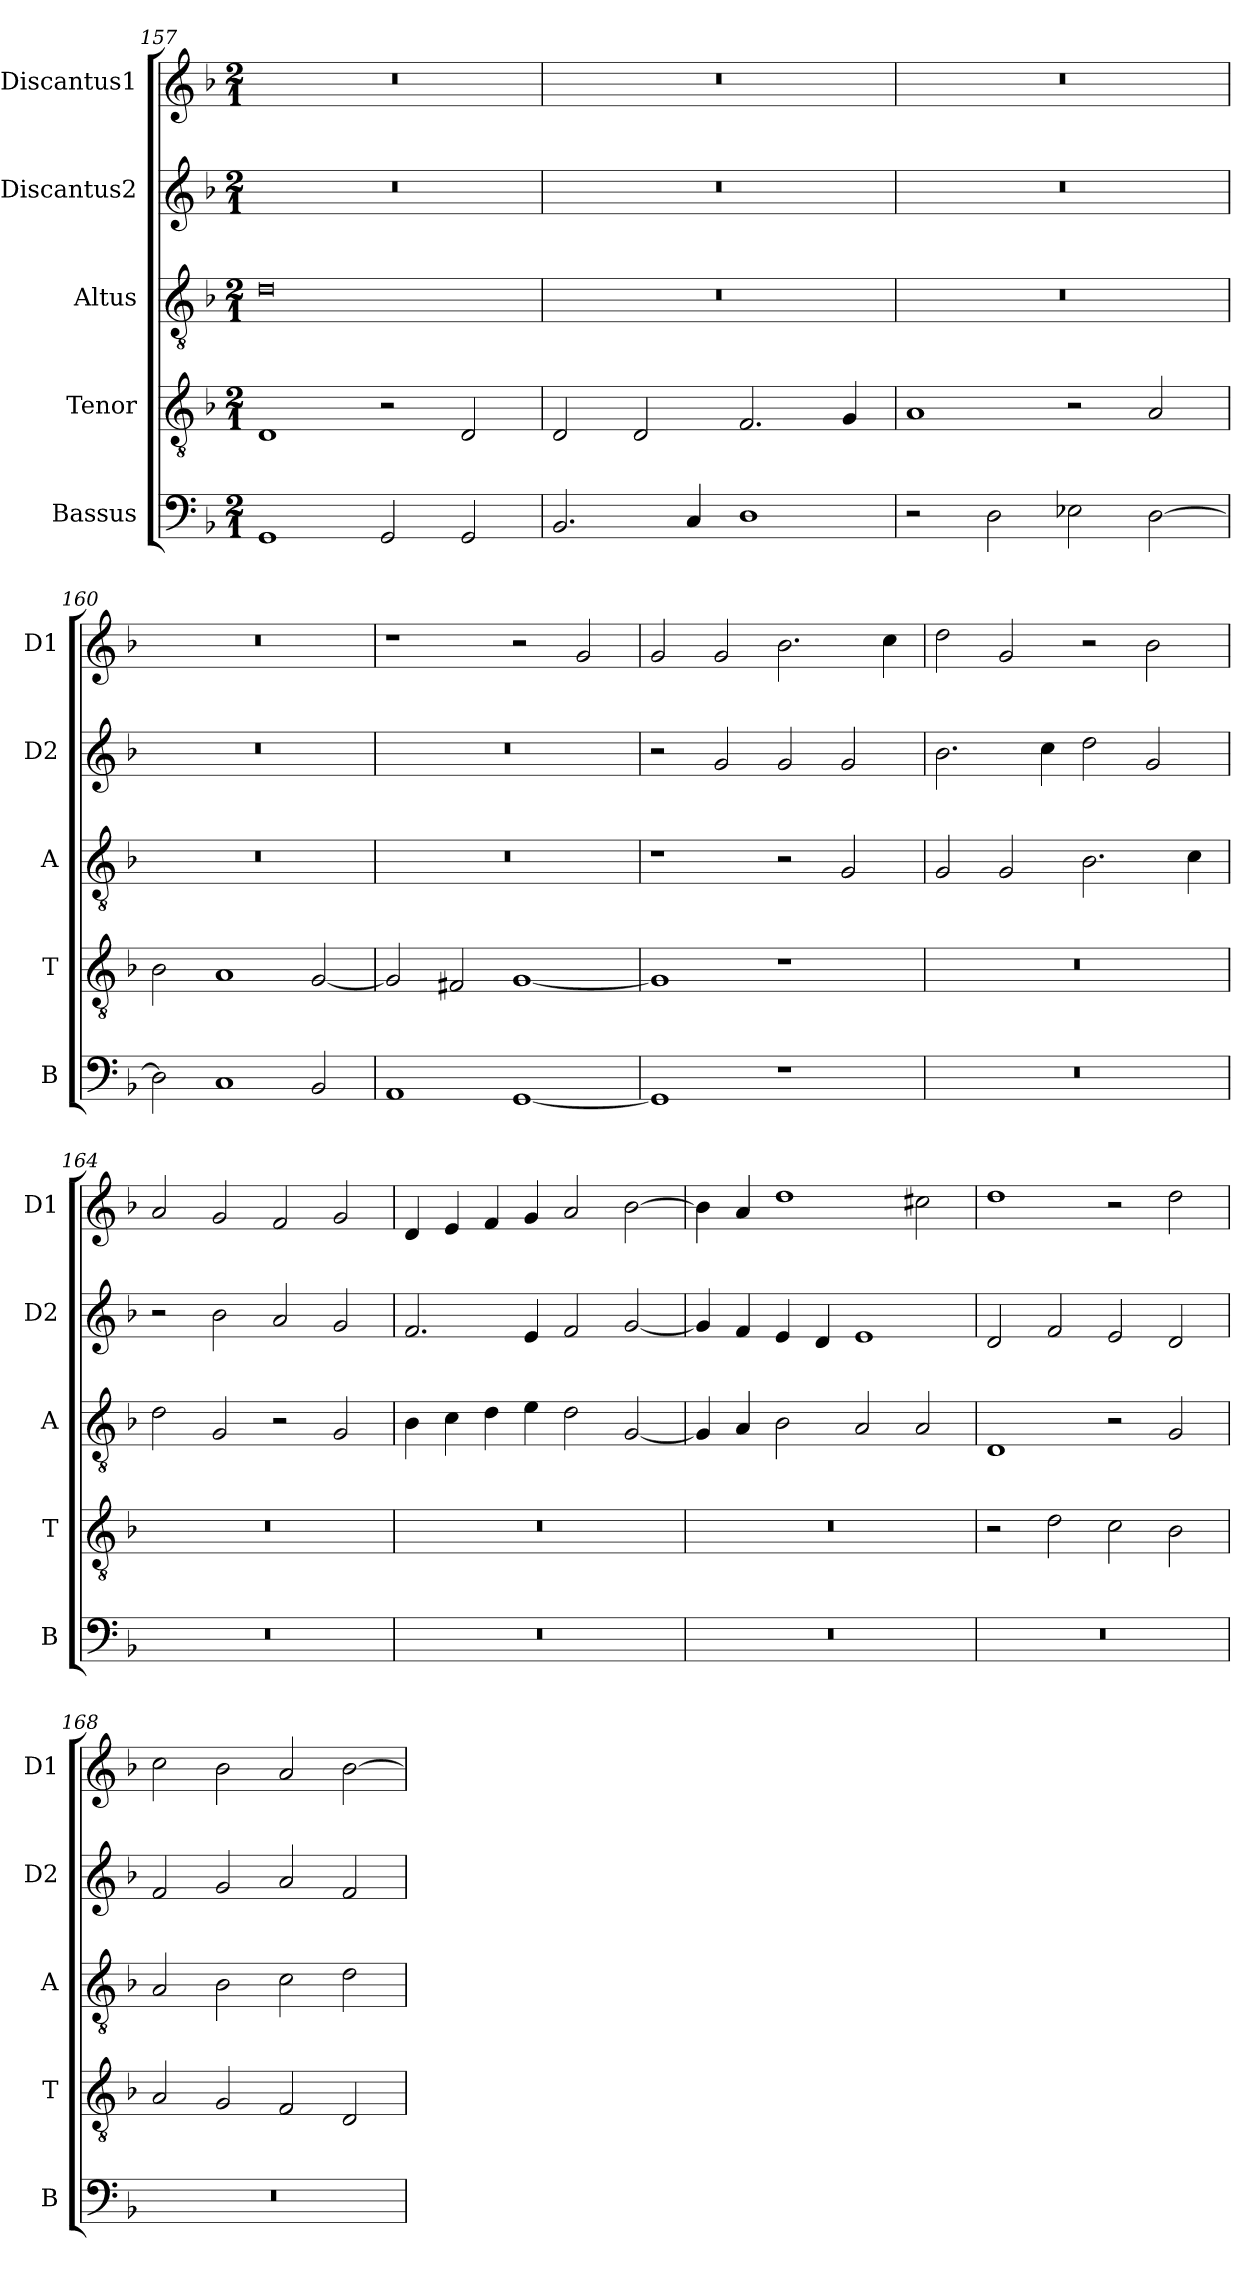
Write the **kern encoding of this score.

**kern	**kern	**kern	**kern	**kern
*part5	*part4	*part3	*part2	*part1
*staff5	*staff4	*staff3	*staff2	*staff1
*I"Bassus	*I"Tenor	*I"Altus	*I"Discantus2	*I"Discantus1
*I'B	*I'T	*I'A	*I'D2	*I'D1
*clefF4	*clefGv2	*clefGv2	*clefG2	*clefG2
*k[b-]	*k[b-]	*k[b-]	*k[b-]	*k[b-]
*M2/1	*M2/1	*M2/1	*M2/1	*M2/1
=157	=157	=157	=157	=157
1GG	1D	0d	0r	0r
2GG/	2r	.	.	.
2GG/	2D/	.	.	.
=158	=158	=158	=158	=158
2.BB-/	2D/	0r	0r	0r
.	2D/	.	.	.
4C/	.	.	.	.
1D	2.F/	.	.	.
.	4G/	.	.	.
=159	=159	=159	=159	=159
2r	1A	0r	0r	0r
2D\	.	.	.	.
2E-X\	2r	.	.	.
[2D\	2A/	.	.	.
=160	=160	=160	=160	=160
2D\]	2B-\	0r	0r	0r
1C	1A	.	.	.
2BB-/	[2G/	.	.	.
=161	=161	=161	=161	=161
1AA	2G/]	0r	0r	1r
.	2F#X/	.	.	.
[1GG	[1G	.	.	2r
.	.	.	.	2g/
=162	=162	=162	=162	=162
1GG]	1G]	1r	2r	2g/
.	.	.	2g/	2g/
1r	1r	2r	2g/	2.b-\
.	.	2G/	2g/	.
.	.	.	.	4cc\
=163	=163	=163	=163	=163
0r	0r	2G/	2.b-\	2dd\
.	.	2G/	.	2g/
.	.	.	4cc\	.
.	.	2.B-\	2dd\	2r
.	.	.	2g/	2b-\
.	.	4c\	.	.
=164	=164	=164	=164	=164
0r	0r	2d\	2r	2a/
.	.	2G/	2b-\	2g/
.	.	2r	2a/	2f/
.	.	2G/	2g/	2g/
=165	=165	=165	=165	=165
0r	0r	4B-\	2.f/	4d/
.	.	4c\	.	4e/
.	.	4d\	.	4f/
.	.	4e\	4e/	4g/
.	.	2d\	2f/	2a/
.	.	[2G/	[2g/	[2b-\
=166	=166	=166	=166	=166
0r	0r	4G/]	4g/]	4b-\]
.	.	4A/	4f/	4a/
.	.	2B-\	4e/	1dd
.	.	.	4d/	.
.	.	2A/	1e	.
.	.	2A/	.	2cc#X\
=167	=167	=167	=167	=167
0r	2r	1D	2d/	1dd
.	2d\	.	2f/	.
.	2c\	2r	2e/	2r
.	2B-\	2G/	2d/	2dd\
=168	=168	=168	=168	=168
0r	2A/	2A/	2f/	2cc\
.	2G/	2B-\	2g/	2b-\
.	2F/	2c\	2a/	2a/
.	2D/	2d\	2f/	[2b-\
=	=	=	=	=
*-	*-	*-	*-	*-
